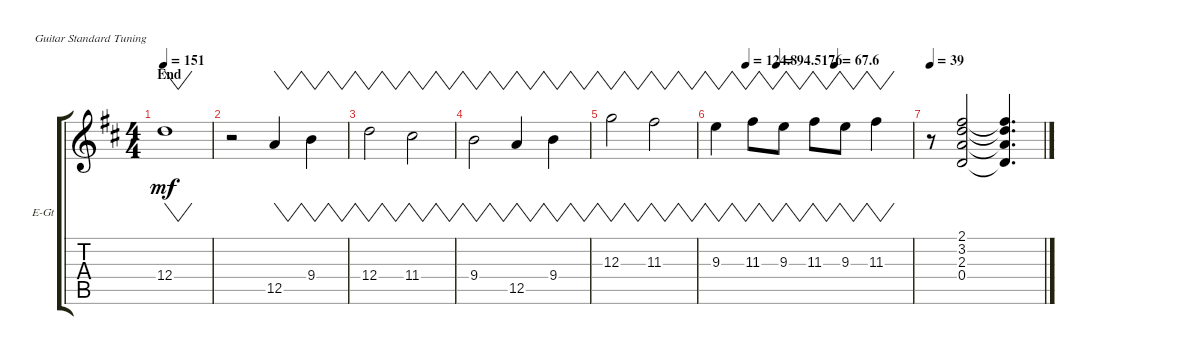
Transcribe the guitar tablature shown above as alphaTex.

\defaultSystemsLayout 4
\bracketExtendMode groupsimilarinstruments
\firstSystemTrackNameOrientation horizontal
\otherSystemsTrackNameOrientation horizontal
\track ("Electric Guitar (Clean)" "E-Gt") {instrument electricguitarclean}
\staff {score tabs}
\tuning (E4 B3 G3 D3 A2 E2)
\ts (4 4)
\section ("" "End")
\tempo 151
\clef g2
\ks d
12.4.1{vw dy mf} |
r.2 12.5.4{vw} 9.4.4{vw} |
12.4.2{vw} 11.4.2{vw} |
9.4.2{vw} 12.5.4{vw} 9.4.4{vw} |
12.3.2{vw} 11.3.2{vw} |
\tempo (124.8 0.156863)
\tempo (94.5176 0.313726)
\tempo (67.6 0.607843)
9.3.4{vw} 11.3.8{vw} 9.3.8{vw} 11.3.8{vw} 9.3.8{vw} 11.3.4{vw} |
\tempo 39
r.8 (2.1 3.2 2.3 0.4).2 (2.1{t} 3.2{t} 2.3{t} 0.4{t}).4{d}
